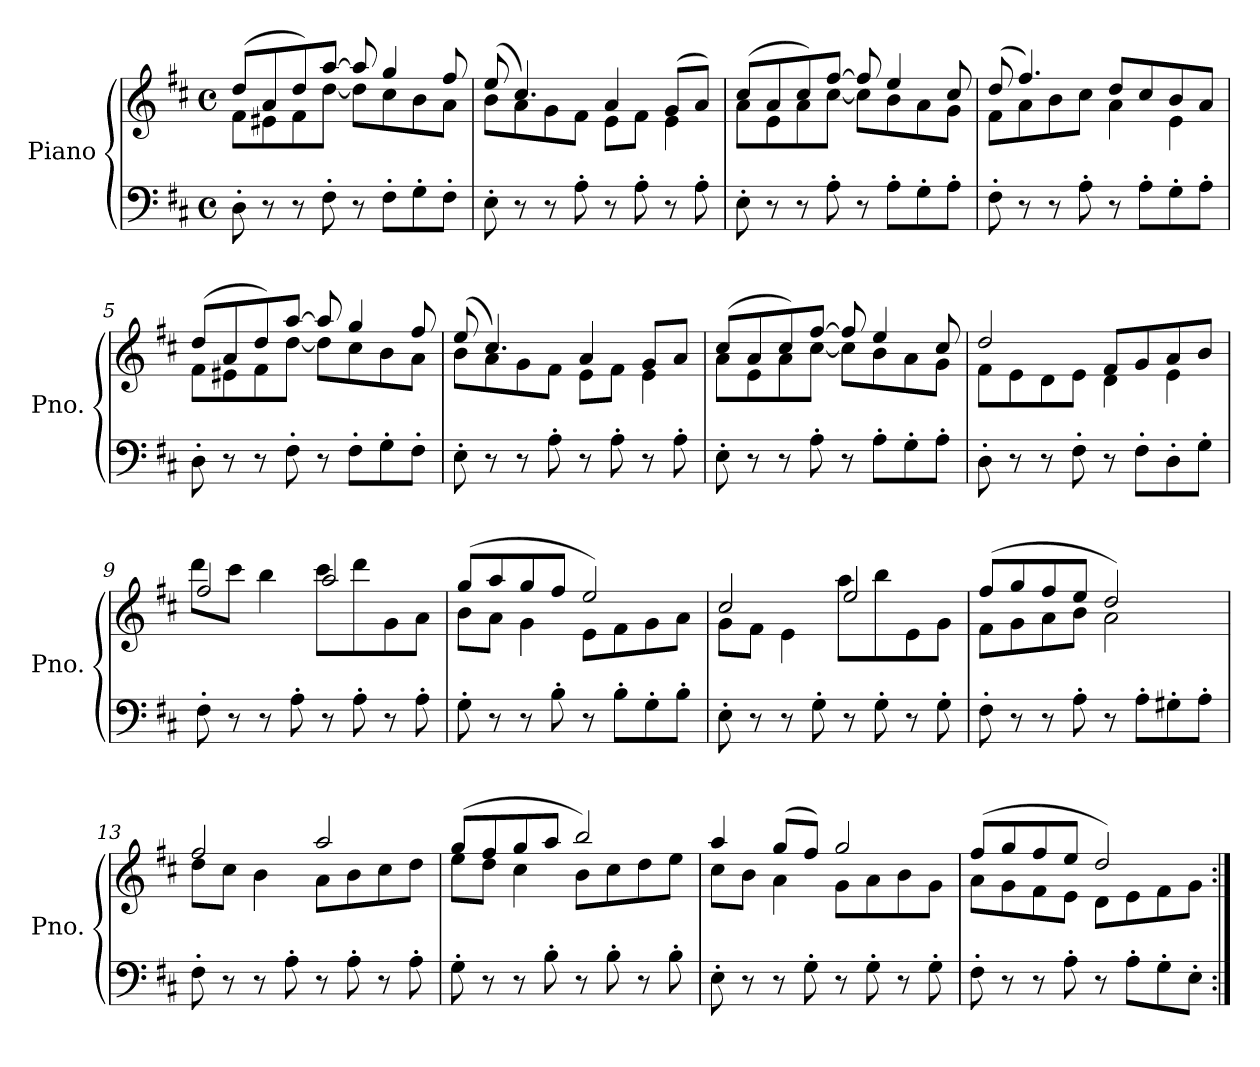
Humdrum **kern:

**kern	**kern
*part1	*part1
*staff2	*staff1
*I"Piano	*
*I'Pno.	*
*clefF4	*clefG2
*k[f#c#]	*k[f#c#]
*M4/4	*M4/4
*met(c)	*met(c)
*MM128	*MM128
=1	=1
*	*^
8D'\	(8dd/L	8f#\L
8r	8a/	8e#X\
8r	8dd/)	8f#\
8F#'\	[8aa/J	[8dd\J
8r	8aa/]	8dd\L]
8F#'\L	4gg/	8cc#\
8G'\	.	8b\
8F#'\J	8ff#/	8a\J
=2	=2	=2
8E'\	(8ee/	8b\L
8r	4.cc#/)	8a\
8r	.	8g\
8A'\	.	8f#\J
8r	4a/	8e\L
8A'\	.	8f#\J
8r	(8g/L	4e\
8A'\	8a/J)	.
=3	=3	=3
8E'\	(8cc#/L	8a\L
8r	8a/	8e\
8r	8cc#/)	8a\
8A'\	[8ff#/J	[8cc#\J
8r	8ff#/]	8cc#\L]
8A'\L	4ee/	8b\
8G'\	.	8a\
8A'\J	8cc#/	8g\J
=4	=4	=4
8F#'\	(8dd/	8f#\L
8r	4.ff#/)	8a\
8r	.	8b\
8A'\	.	8cc#\J
8r	8dd/L	4a\
8A'\L	8cc#/	.
8G'\	8b/	4e\
8A'\J	8a/J	.
!!LO:LB:g=z	!!
=5	=5	=5
8D'\	(8dd/L	8f#\L
8r	8a/	8e#X\
8r	8dd/)	8f#\
8F#'\	[8aa/J	[8dd\J
8r	8aa/]	8dd\L]
8F#'\L	4gg/	8cc#\
8G'\	.	8b\
8F#'\J	8ff#/	8a\J
=6	=6	=6
8E'\	(8ee/	8b\L
8r	4.cc#/)	8a\
8r	.	8g\
8A'\	.	8f#\J
8r	4a/	8e\L
8A'\	.	8f#\J
8r	8g/L	4e\
8A'\	8a/J	.
=7	=7	=7
8E'\	(8cc#/L	8a\L
8r	8a/	8e\
8r	8cc#/)	8a\
8A'\	[8ff#/J	[8cc#\J
8r	8ff#/]	8cc#\L]
8A'\L	4ee/	8b\
8G'\	.	8a\
8A'\J	8cc#/	8g\J
=8	=8	=8
8D'\	2dd/	8f#\L
8r	.	8e\
8r	.	8d\
8F#'\	.	8e\J
8r	8f#/L	4d\
8F#'\L	8g/	.
8D'\	8a/	4e\
8G'\J	8b/J	.
!!LO:LB:g=z	!!
=9	=9	=9
8F#'\	2ff#/	8ddd\L
8r	.	8ccc#\J
8r	.	4bb\
8A'\	.	.
8r	2aa/	8ccc#\L
8A'\	.	8ddd\
8r	.	8g\
8A'\	.	8a\J
=10	=10	=10
8G'\	(8gg/L	8b\L
8r	8aa/	8a\J
8r	8gg/	4g\
8B'\	8ff#/J	.
8r	2ee/)	8e\L
8B'\L	.	8f#\
8G'\	.	8g\
8B'\J	.	8a\J
=11	=11	=11
8E'\	2cc#/	8g\L
8r	.	8f#\J
8r	.	4e\
8G'\	.	.
8r	2ee/	8aa\L
8G'\	.	8bb\
8r	.	8e\
8G'\	.	8g\J
=12	=12	=12
8F#'\	(8ff#/L	8f#\L
8r	8gg/	8g\
8r	8ff#/	8a\
8A'\	8ee/J	8b\J
8r	2dd/)	2a\
8A'\L	.	.
8G#X'\	.	.
8A'\J	.	.
!!LO:LB:g=z	!!
=13	=13	=13
8F#'\	2ff#/	8dd\L
8r	.	8cc#\J
8r	.	4b\
8A'\	.	.
8r	2aa/	8a\L
8A'\	.	8b\
8r	.	8cc#\
8A'\	.	8dd\J
=14	=14	=14
8G'\	(8gg/L	8ee\L
8r	8ff#/	8dd\J
8r	8gg/	4cc#\
8B'\	8aa/J	.
8r	2bb/)	8b\L
8B'\	.	8cc#\
8r	.	8dd\
8B'\	.	8ee\J
=15	=15	=15
8E'\	4aa/	8cc#\L
8r	.	8b\J
8r	(8gg/L	4a\
8G'\	8ff#/J)	.
8r	2gg/	8g\L
8G'\	.	8a\
8r	.	8b\
8G'\	.	8g\J
=16	=16	=16
8F#'\	(8ff#/L	8a\L
8r	8gg/	8g\
8r	8ff#/	8f#\
8A'\	8ee/J	8e\J
8r	2dd/)	8d\L
8A'\L	.	8e\
8G'\	.	8f#\
8E'\J	.	8g\J
*	*v	*v
=:|!	=:|!
*-	*-
